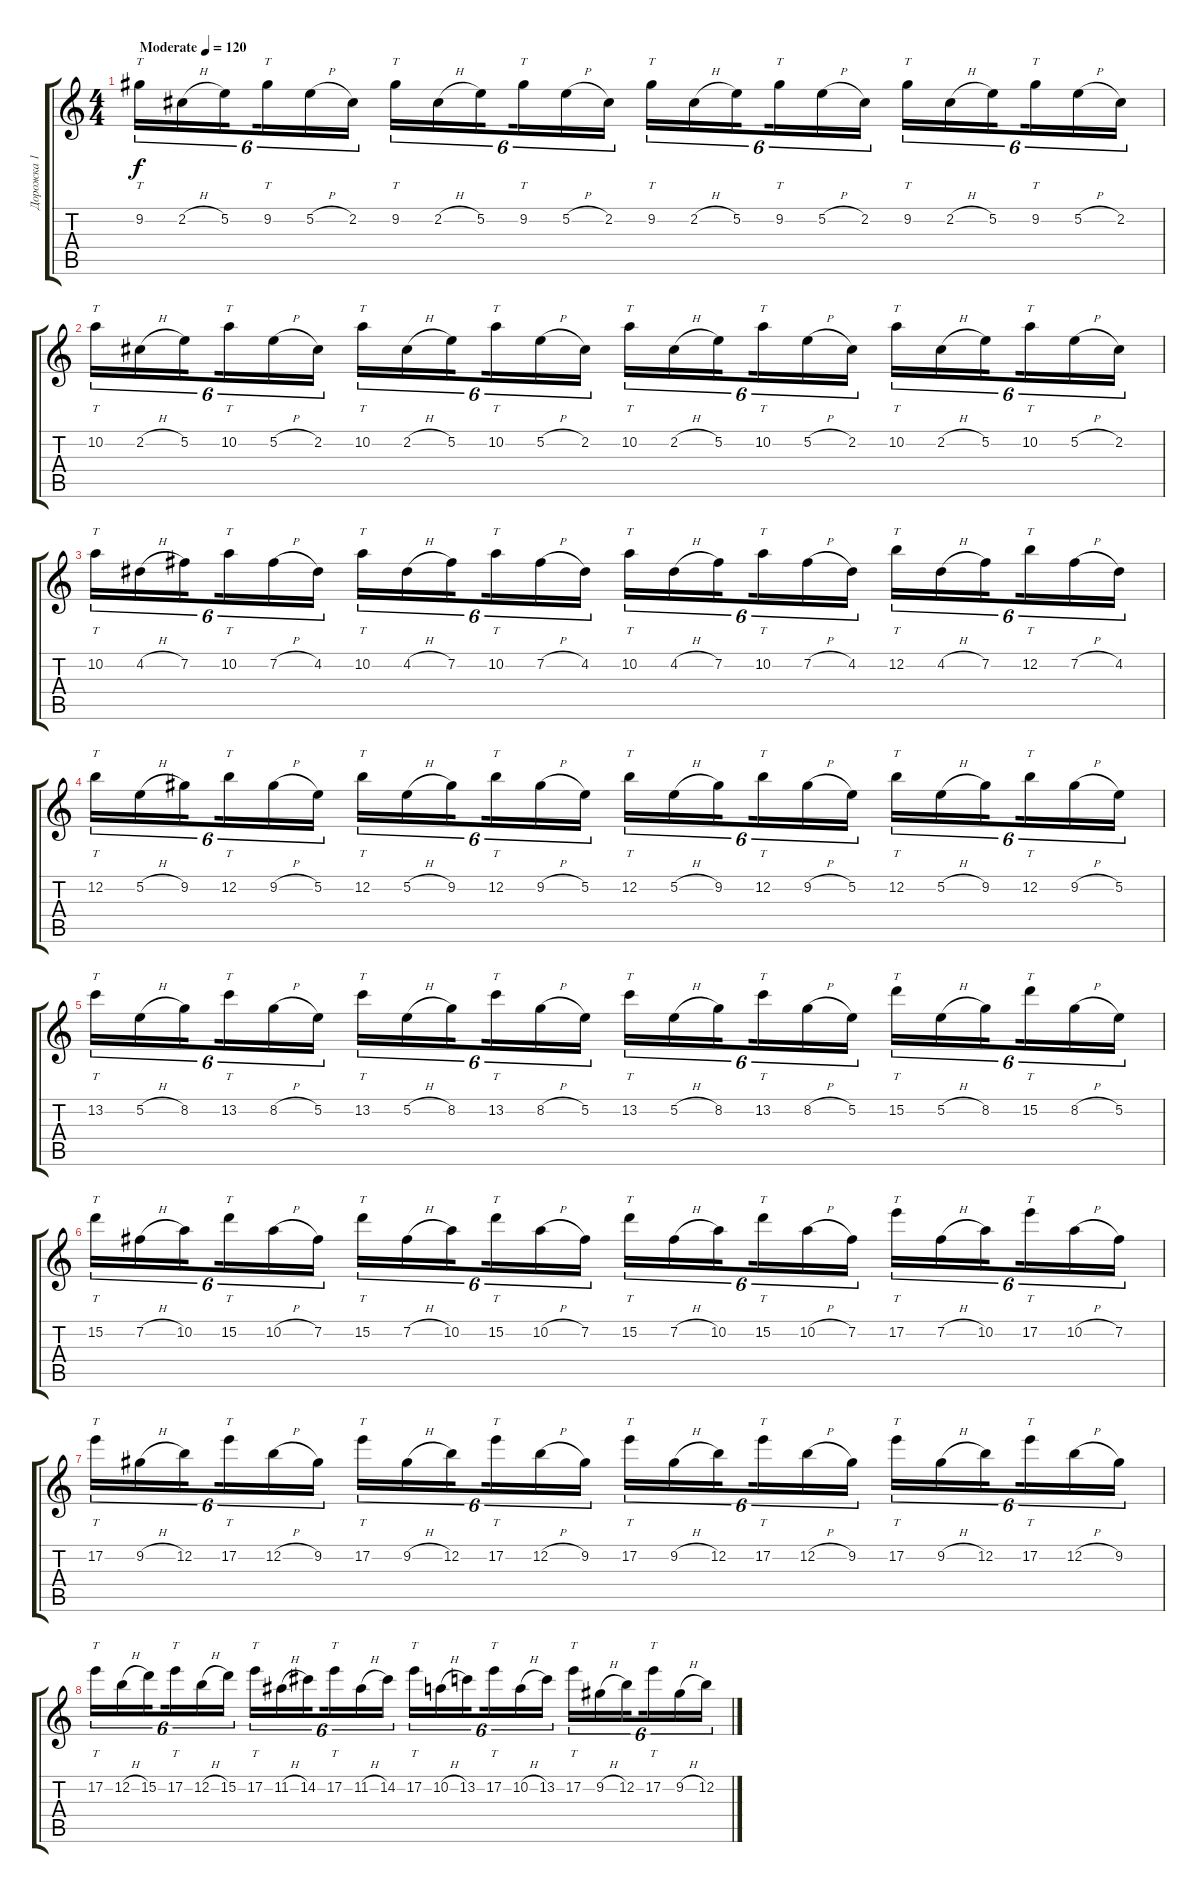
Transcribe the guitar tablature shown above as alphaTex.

\track ("Дорожка 1" "Дорожка 1") {instrument overdrivenguitar}
\staff {score tabs}
\tuning (E4 B3 G3 D3 A2 E2) {hide}
\ts (4 4)
\tempo (120 "Moderate")
\clef g2
\ks c
9.2.16{tt tu (6 4) dy f instrument overdrivenguitar} 2.2{h}.16{tu (6 4)} 5.2.16{tu (6 4) beam splitsecondary} 9.2.16{tt tu (6 4)} 5.2{h}.16{tu (6 4)} 2.2.16{tu (6 4)} 9.2.16{tt tu (6 4)} 2.2{h}.16{tu (6 4)} 5.2.16{tu (6 4) beam splitsecondary} 9.2.16{tt tu (6 4)} 5.2{h}.16{tu (6 4)} 2.2.16{tu (6 4)} 9.2.16{tt tu (6 4)} 2.2{h}.16{tu (6 4)} 5.2.16{tu (6 4) beam splitsecondary} 9.2.16{tt tu (6 4)} 5.2{h}.16{tu (6 4)} 2.2.16{tu (6 4)} 9.2.16{tt tu (6 4)} 2.2{h}.16{tu (6 4)} 5.2.16{tu (6 4) beam splitsecondary} 9.2.16{tt tu (6 4)} 5.2{h}.16{tu (6 4)} 2.2.16{tu (6 4)} |
10.2.16{tt tu (6 4)} 2.2{h}.16{tu (6 4)} 5.2.16{tu (6 4) beam splitsecondary} 10.2.16{tt tu (6 4)} 5.2{h}.16{tu (6 4)} 2.2.16{tu (6 4)} 10.2.16{tt tu (6 4)} 2.2{h}.16{tu (6 4)} 5.2.16{tu (6 4) beam splitsecondary} 10.2.16{tt tu (6 4)} 5.2{h}.16{tu (6 4)} 2.2.16{tu (6 4)} 10.2.16{tt tu (6 4)} 2.2{h}.16{tu (6 4)} 5.2.16{tu (6 4) beam splitsecondary} 10.2.16{tt tu (6 4)} 5.2{h}.16{tu (6 4)} 2.2.16{tu (6 4)} 10.2.16{tt tu (6 4)} 2.2{h}.16{tu (6 4)} 5.2.16{tu (6 4) beam splitsecondary} 10.2.16{tt tu (6 4)} 5.2{h}.16{tu (6 4)} 2.2.16{tu (6 4)} |
10.2.16{tt tu (6 4)} 4.2{h}.16{tu (6 4)} 7.2.16{tu (6 4) beam splitsecondary} 10.2.16{tt tu (6 4)} 7.2{h}.16{tu (6 4)} 4.2.16{tu (6 4)} 10.2.16{tt tu (6 4)} 4.2{h}.16{tu (6 4)} 7.2.16{tu (6 4) beam splitsecondary} 10.2.16{tt tu (6 4)} 7.2{h}.16{tu (6 4)} 4.2.16{tu (6 4)} 10.2.16{tt tu (6 4)} 4.2{h}.16{tu (6 4)} 7.2.16{tu (6 4) beam splitsecondary} 10.2.16{tt tu (6 4)} 7.2{h}.16{tu (6 4)} 4.2.16{tu (6 4)} 12.2.16{tt tu (6 4)} 4.2{h}.16{tu (6 4)} 7.2.16{tu (6 4) beam splitsecondary} 12.2.16{tt tu (6 4)} 7.2{h}.16{tu (6 4)} 4.2.16{tu (6 4)} |
12.2.16{tt tu (6 4)} 5.2{h}.16{tu (6 4)} 9.2.16{tu (6 4) beam splitsecondary} 12.2.16{tt tu (6 4)} 9.2{h}.16{tu (6 4)} 5.2.16{tu (6 4)} 12.2.16{tt tu (6 4)} 5.2{h}.16{tu (6 4)} 9.2.16{tu (6 4) beam splitsecondary} 12.2.16{tt tu (6 4)} 9.2{h}.16{tu (6 4)} 5.2.16{tu (6 4)} 12.2.16{tt tu (6 4)} 5.2{h}.16{tu (6 4)} 9.2.16{tu (6 4) beam splitsecondary} 12.2.16{tt tu (6 4)} 9.2{h}.16{tu (6 4)} 5.2.16{tu (6 4)} 12.2.16{tt tu (6 4)} 5.2{h}.16{tu (6 4)} 9.2.16{tu (6 4) beam splitsecondary} 12.2.16{tt tu (6 4)} 9.2{h}.16{tu (6 4)} 5.2.16{tu (6 4)} |
13.2.16{tt tu (6 4)} 5.2{h}.16{tu (6 4)} 8.2.16{tu (6 4) beam splitsecondary} 13.2.16{tt tu (6 4)} 8.2{h}.16{tu (6 4)} 5.2.16{tu (6 4)} 13.2.16{tt tu (6 4)} 5.2{h}.16{tu (6 4)} 8.2.16{tu (6 4) beam splitsecondary} 13.2.16{tt tu (6 4)} 8.2{h}.16{tu (6 4)} 5.2.16{tu (6 4)} 13.2.16{tt tu (6 4)} 5.2{h}.16{tu (6 4)} 8.2.16{tu (6 4) beam splitsecondary} 13.2.16{tt tu (6 4)} 8.2{h}.16{tu (6 4)} 5.2.16{tu (6 4)} 15.2.16{tt tu (6 4)} 5.2{h}.16{tu (6 4)} 8.2.16{tu (6 4) beam splitsecondary} 15.2.16{tt tu (6 4)} 8.2{h}.16{tu (6 4)} 5.2.16{tu (6 4)} |
15.2.16{tt tu (6 4)} 7.2{h}.16{tu (6 4)} 10.2.16{tu (6 4) beam splitsecondary} 15.2.16{tt tu (6 4)} 10.2{h}.16{tu (6 4)} 7.2.16{tu (6 4)} 15.2.16{tt tu (6 4)} 7.2{h}.16{tu (6 4)} 10.2.16{tu (6 4) beam splitsecondary} 15.2.16{tt tu (6 4)} 10.2{h}.16{tu (6 4)} 7.2.16{tu (6 4)} 15.2.16{tt tu (6 4)} 7.2{h}.16{tu (6 4)} 10.2.16{tu (6 4) beam splitsecondary} 15.2.16{tt tu (6 4)} 10.2{h}.16{tu (6 4)} 7.2.16{tu (6 4)} 17.2.16{tt tu (6 4)} 7.2{h}.16{tu (6 4)} 10.2.16{tu (6 4) beam splitsecondary} 17.2.16{tt tu (6 4)} 10.2{h}.16{tu (6 4)} 7.2.16{tu (6 4)} |
17.2.16{tt tu (6 4)} 9.2{h}.16{tu (6 4)} 12.2.16{tu (6 4) beam splitsecondary} 17.2.16{tt tu (6 4)} 12.2{h}.16{tu (6 4)} 9.2.16{tu (6 4)} 17.2.16{tt tu (6 4)} 9.2{h}.16{tu (6 4)} 12.2.16{tu (6 4) beam splitsecondary} 17.2.16{tt tu (6 4)} 12.2{h}.16{tu (6 4)} 9.2.16{tu (6 4)} 17.2.16{tt tu (6 4)} 9.2{h}.16{tu (6 4)} 12.2.16{tu (6 4) beam splitsecondary} 17.2.16{tt tu (6 4)} 12.2{h}.16{tu (6 4)} 9.2.16{tu (6 4)} 17.2.16{tt tu (6 4)} 9.2{h}.16{tu (6 4)} 12.2.16{tu (6 4) beam splitsecondary} 17.2.16{tt tu (6 4)} 12.2{h}.16{tu (6 4)} 9.2.16{tu (6 4)} |
17.2.16{tt tu (6 4)} 12.2{h}.16{tu (6 4)} 15.2.16{tu (6 4) beam splitsecondary} 17.2.16{tt tu (6 4)} 12.2{h}.16{tu (6 4)} 15.2.16{tu (6 4)} 17.2.16{tt tu (6 4)} 11.2{h}.16{tu (6 4)} 14.2.16{tu (6 4) beam splitsecondary} 17.2.16{tt tu (6 4)} 11.2{h}.16{tu (6 4)} 14.2.16{tu (6 4)} 17.2.16{tt tu (6 4)} 10.2{h}.16{tu (6 4)} 13.2.16{tu (6 4) beam splitsecondary} 17.2.16{tt tu (6 4)} 10.2{h}.16{tu (6 4)} 13.2.16{tu (6 4)} 17.2.16{tt tu (6 4)} 9.2{h}.16{tu (6 4)} 12.2.16{tu (6 4) beam splitsecondary} 17.2.16{tt tu (6 4)} 9.2{h}.16{tu (6 4)} 12.2.16{tu (6 4)}
